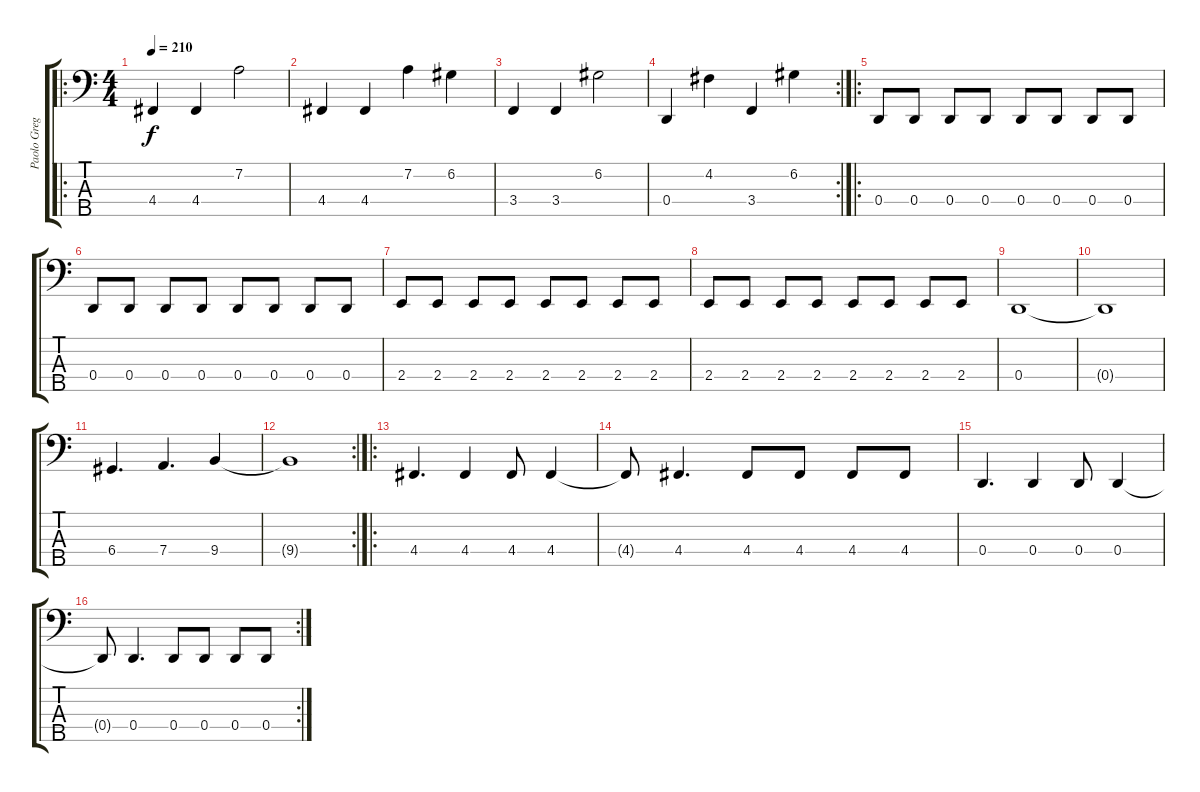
\track ("Paolo Gregoletto" "Paolo Greg") {instrument electricbasspick}
\staff {score tabs}
\tuning (G2 D2 A1 D1 B0) {hide}
\ro
\ts (4 4)
\tempo 210
\clef f4
\ks c
4.4.4{dy f} 4.4.4 7.2.2 |
4.4.4 4.4.4 7.2.4 6.2.4 |
3.4.4 3.4.4 6.2.2 |
\rc 2
0.4.4 4.2.4 3.4.4 6.2.4 |
\ro
0.4.8 0.4.8 0.4.8 0.4.8 0.4.8 0.4.8 0.4.8 0.4.8 |
0.4.8 0.4.8 0.4.8 0.4.8 0.4.8 0.4.8 0.4.8 0.4.8 |
2.4.8 2.4.8 2.4.8 2.4.8 2.4.8 2.4.8 2.4.8 2.4.8 |
2.4.8 2.4.8 2.4.8 2.4.8 2.4.8 2.4.8 2.4.8 2.4.8 |
0.4.1 |
0.4{t}.1 |
6.4.4{d} 7.4.4{d} 9.4.4 |
\rc 2
9.4{t}.1 |
\ro
4.4.4{d} 4.4.4 4.4.8 4.4.4 |
4.4{t}.8 4.4.4{d} 4.4.8 4.4.8 4.4.8 4.4.8 |
0.4.4{d} 0.4.4 0.4.8 0.4.4 |
\rc 2
0.4{t}.8 0.4.4{d} 0.4.8 0.4.8 0.4.8 0.4.8
